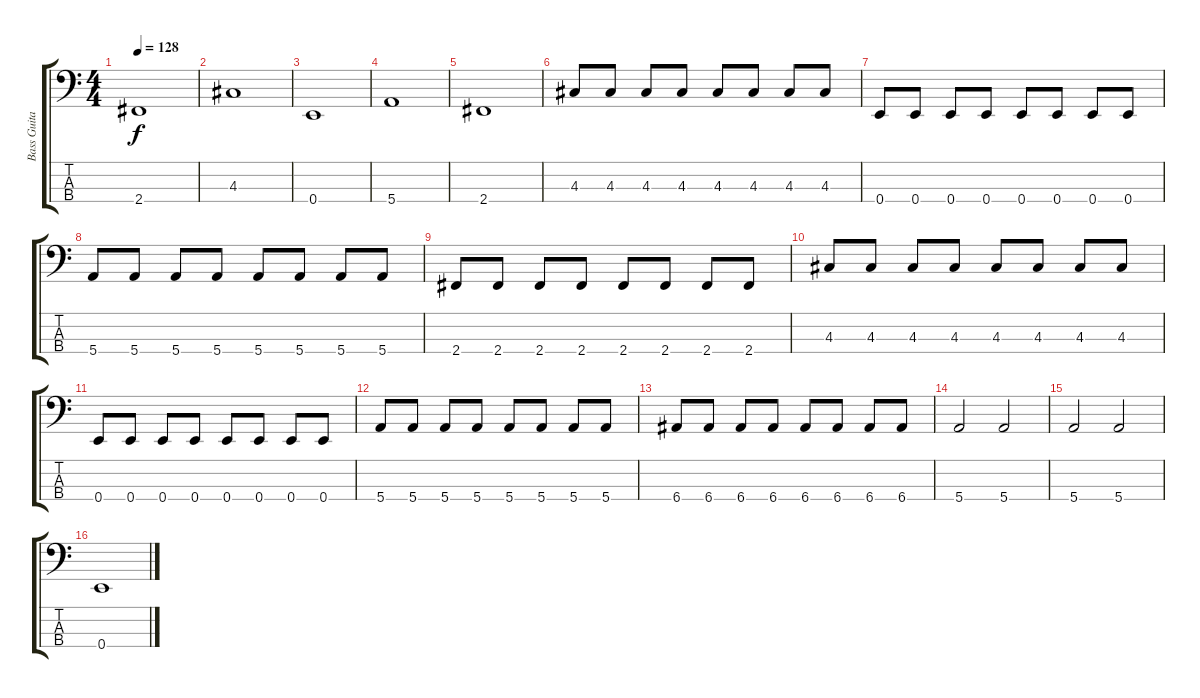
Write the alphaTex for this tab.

\track ("Bass Guitar" "Bass Guita") {instrument electricbasspick}
\staff {score tabs}
\tuning (G2 D2 A1 E1) {hide}
\ts (4 4)
\tempo 128
\clef f4
\ks c
2.4.1{dy f} |
4.3.1 |
0.4.1 |
5.4.1 |
2.4.1 |
4.3.8 4.3.8 4.3.8 4.3.8 4.3.8 4.3.8 4.3.8 4.3.8 |
0.4.8 0.4.8 0.4.8 0.4.8 0.4.8 0.4.8 0.4.8 0.4.8 |
5.4.8 5.4.8 5.4.8 5.4.8 5.4.8 5.4.8 5.4.8 5.4.8 |
2.4.8 2.4.8 2.4.8 2.4.8 2.4.8 2.4.8 2.4.8 2.4.8 |
4.3.8 4.3.8 4.3.8 4.3.8 4.3.8 4.3.8 4.3.8 4.3.8 |
0.4.8 0.4.8 0.4.8 0.4.8 0.4.8 0.4.8 0.4.8 0.4.8 |
5.4.8 5.4.8 5.4.8 5.4.8 5.4.8 5.4.8 5.4.8 5.4.8 |
6.4.8 6.4.8 6.4.8 6.4.8 6.4.8 6.4.8 6.4.8 6.4.8 |
5.4.2 5.4.2 |
5.4.2 5.4.2 |
0.4.1
